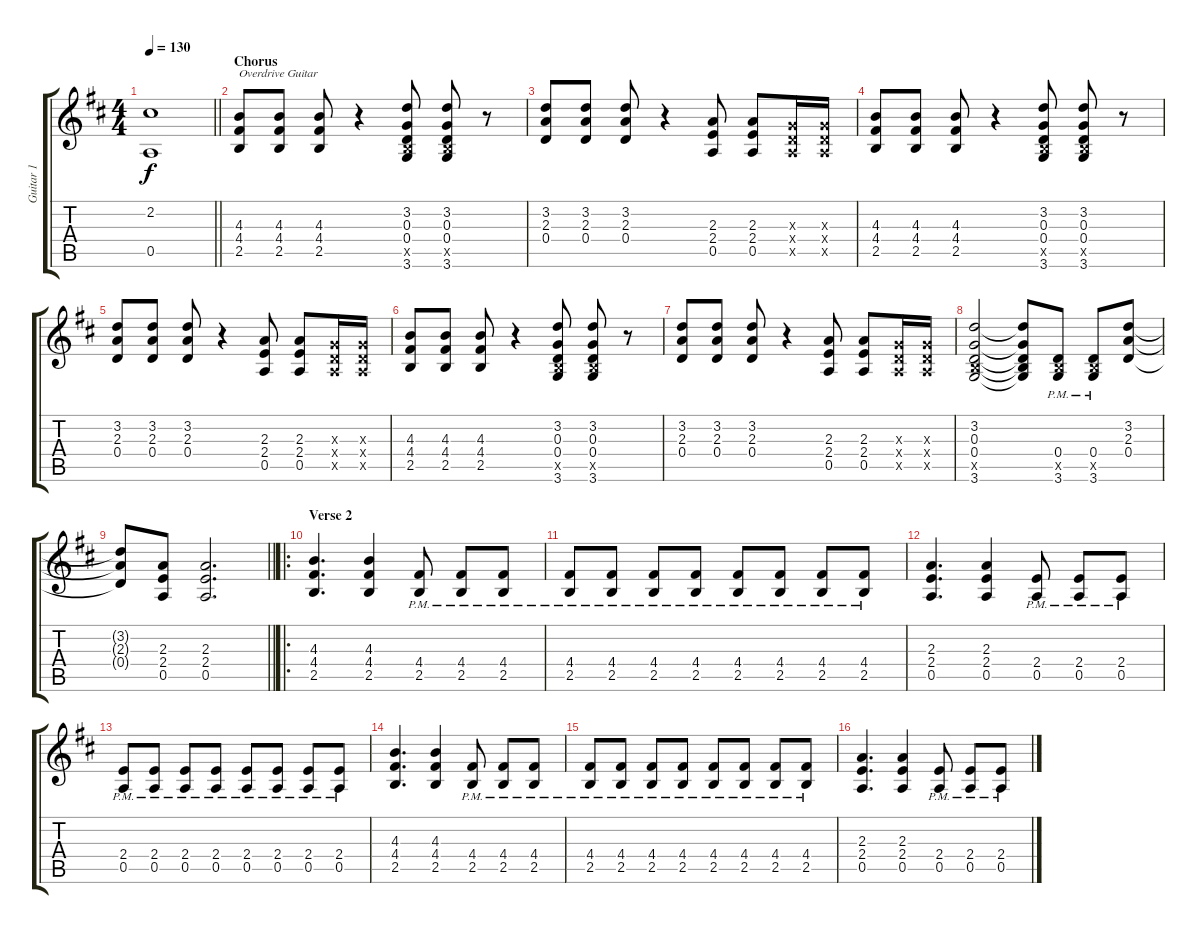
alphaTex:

\track ("Guitar 1" "Guitar 1") {instrument acousticguitarsteel}
\staff {score tabs}
\tuning (E4 B3 G3 D3 A2 E2) {hide}
\ts (4 4)
\tempo 130
\clef g2
\barLineRight lightlight
\ks d
(2.2{t} 0.5{t}).1{dy f} |
\section ("" "Chorus")
(4.3 4.4 2.5).8{txt "Overdrive Guitar" volume 13 instrument overdrivenguitar} (4.3 4.4 2.5).8 (4.3 4.4 2.5).8 r.4 (3.2 0.3 0.4 2.5{x} 3.6).8 (3.2 0.3 0.4 2.5{x} 3.6).8 r.8 |
(3.2 2.3 0.4).8 (3.2 2.3 0.4).8 (3.2 2.3 0.4).8 r.4 (2.3 2.4 0.5).8 (2.3 2.4 0.5).8 (0.3{x} 0.4{x} 0.5{x}).16 (0.3{x} 0.4{x} 0.5{x}).16 |
(4.3 4.4 2.5).8 (4.3 4.4 2.5).8 (4.3 4.4 2.5).8 r.4 (3.2 0.3 0.4 2.5{x} 3.6).8 (3.2 0.3 0.4 2.5{x} 3.6).8 r.8 |
(3.2 2.3 0.4).8 (3.2 2.3 0.4).8 (3.2 2.3 0.4).8 r.4 (2.3 2.4 0.5).8 (2.3 2.4 0.5).8 (0.3{x} 0.4{x} 0.5{x}).16 (0.3{x} 0.4{x} 0.5{x}).16 |
(4.3 4.4 2.5).8 (4.3 4.4 2.5).8 (4.3 4.4 2.5).8 r.4 (3.2 0.3 0.4 2.5{x} 3.6).8 (3.2 0.3 0.4 2.5{x} 3.6).8 r.8 |
(3.2 2.3 0.4).8 (3.2 2.3 0.4).8 (3.2 2.3 0.4).8 r.4 (2.3 2.4 0.5).8 (2.3 2.4 0.5).8 (0.3{x} 0.4{x} 0.5{x}).16 (0.3{x} 0.4{x} 0.5{x}).16 |
(3.2 0.3 0.4 2.5{x} 3.6).2 (3.2{t} 0.3{t} 0.4{t} 2.5{t} 3.6{t}).8 (0.4{pm} 2.5{x} 3.6{pm}).8 (0.4{pm} 2.5{x} 3.6{pm}).8 (3.2 2.3 0.4).8 |
\barLineRight lightlight
(3.2{t} 2.3{t} 0.4{t}).8 (2.3 2.4 0.5).8 (2.3 2.4 0.5).2{d} |
\ro
\section ("" "Verse 2")
(4.3 4.4 2.5).4{d} (4.3 4.4 2.5).4 (4.4{pm} 2.5{pm}).8 (4.4{pm} 2.5{pm}).8 (4.4{pm} 2.5{pm}).8 |
(4.4{pm} 2.5{pm}).8 (4.4{pm} 2.5{pm}).8 (4.4{pm} 2.5{pm}).8 (4.4{pm} 2.5{pm}).8 (4.4{pm} 2.5{pm}).8 (4.4{pm} 2.5{pm}).8 (4.4{pm} 2.5{pm}).8 (4.4{pm} 2.5{pm}).8 |
(2.3 2.4 0.5).4{d} (2.3 2.4 0.5).4 (2.4{pm} 0.5{pm}).8 (2.4{pm} 0.5{pm}).8 (2.4{pm} 0.5{pm}).8 |
(2.4{pm} 0.5{pm}).8 (2.4{pm} 0.5{pm}).8 (2.4{pm} 0.5{pm}).8 (2.4{pm} 0.5{pm}).8 (2.4{pm} 0.5{pm}).8 (2.4{pm} 0.5{pm}).8 (2.4{pm} 0.5{pm}).8 (2.4{pm} 0.5{pm}).8 |
(4.3 4.4 2.5).4{d} (4.3 4.4 2.5).4 (4.4{pm} 2.5{pm}).8 (4.4{pm} 2.5{pm}).8 (4.4{pm} 2.5{pm}).8 |
(4.4{pm} 2.5{pm}).8 (4.4{pm} 2.5{pm}).8 (4.4{pm} 2.5{pm}).8 (4.4{pm} 2.5{pm}).8 (4.4{pm} 2.5{pm}).8 (4.4{pm} 2.5{pm}).8 (4.4{pm} 2.5{pm}).8 (4.4{pm} 2.5{pm}).8 |
(2.3 2.4 0.5).4{d} (2.3 2.4 0.5).4 (2.4{pm} 0.5{pm}).8 (2.4{pm} 0.5{pm}).8 (2.4{pm} 0.5{pm}).8
